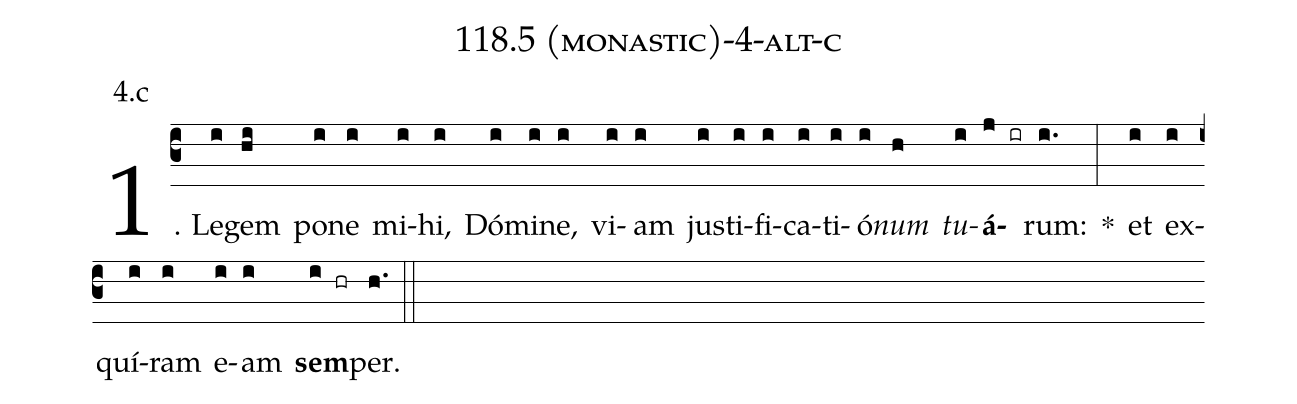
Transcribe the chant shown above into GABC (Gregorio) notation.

name: 118.5 (monastic)-4-alt-c;
annotation: 4.c;
%%
(c3)1. Le(i)gem(hi) po(i)ne(i) mi(i)hi,(i) Dó(i)mi(i)ne,(i) vi(i)am(i) jus(i)ti(i)fi(i)ca(i)ti(i)ó(i)<i>num</i>(h) <i>tu</i>(i)<b>á</b>(j ir)rum:(i.) *(:) et(i) ex(i)quí(i)ram(i) e(i)am(i) <b>sem</b>(i hr)per.(h.) (::)
